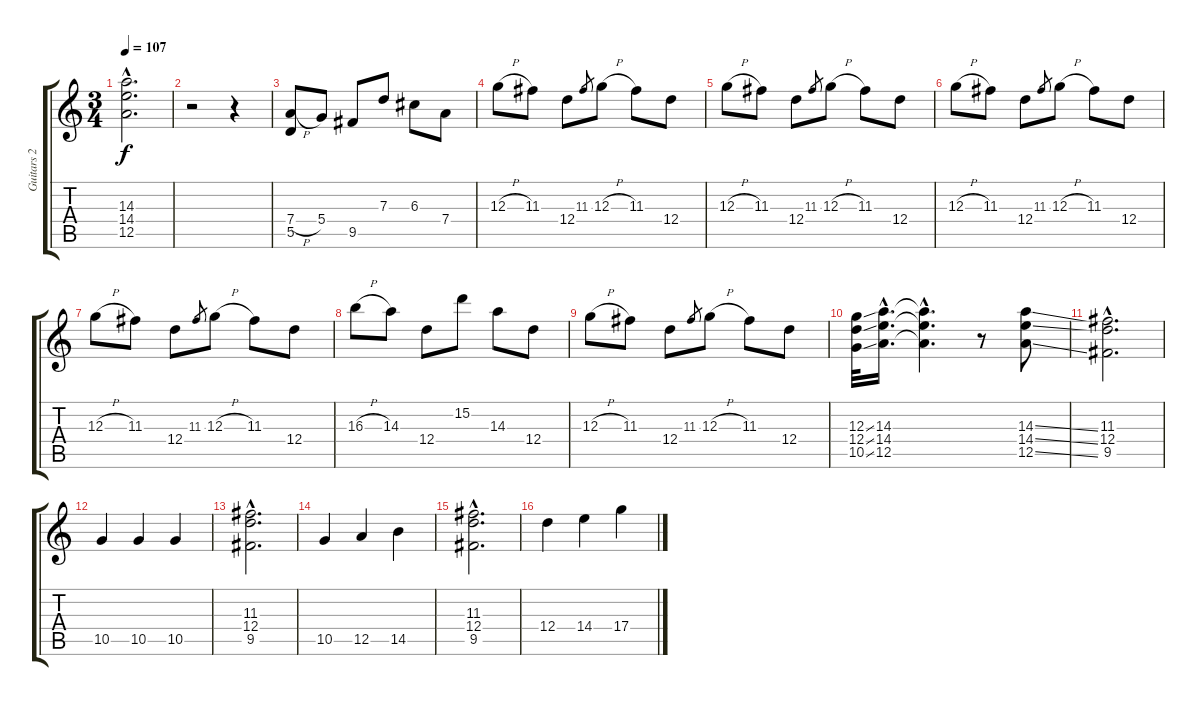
\track ("Guitars 2" "Guitars 2") {instrument acousticguitarsteel}
\staff {score tabs}
\tuning (E4 B3 G3 D3 A2 E2) {hide}
\ts (3 4)
\tempo 107
\clef g2
\ks c
(14.3{hac} 14.4{hac} 12.5{hac}).2{d dy f} |
r.2 r.4 |
(7.4{h} 5.5).8 5.4.8 9.5.8 7.3.8 6.3.8 7.4.8 |
12.3{h}.8 11.3.8 12.4.8 11.3.8{gr} 12.3{h}.8 11.3.8 12.4.8 |
12.3{h}.8 11.3.8 12.4.8 11.3.8{gr} 12.3{h}.8 11.3.8 12.4.8 |
12.3{h}.8 11.3.8 12.4.8 11.3.8{gr} 12.3{h}.8 11.3.8 12.4.8 |
12.3{h}.8 11.3.8 12.4.8 11.3.8{gr} 12.3{h}.8 11.3.8 12.4.8 |
16.3{h}.8 14.3.8 12.4.8 15.2.8 14.3.8 12.4.8 |
12.3{h}.8 11.3.8 12.4.8 11.3.8{gr} 12.3{h}.8 11.3.8 12.4.8 |
(12.3{ss} 12.4{ss} 10.5{ss}).32 (14.3{hac} 14.4{hac} 12.5{hac}).16{d} (14.3{hac t} 14.4{hac t} 12.5{hac t}).4{d} r.8 (14.3{ss} 14.4{ss} 12.5{ss}).8 |
(11.3{hac} 12.4{hac} 9.5{hac}).2{d} |
10.5.4 10.5.4 10.5.4 |
(11.3{hac} 12.4{hac} 9.5{hac}).2{d} |
10.5.4 12.5.4 14.5.4 |
(11.3{hac} 12.4{hac} 9.5{hac}).2{d} |
12.4.4 14.4.4 17.4.4
